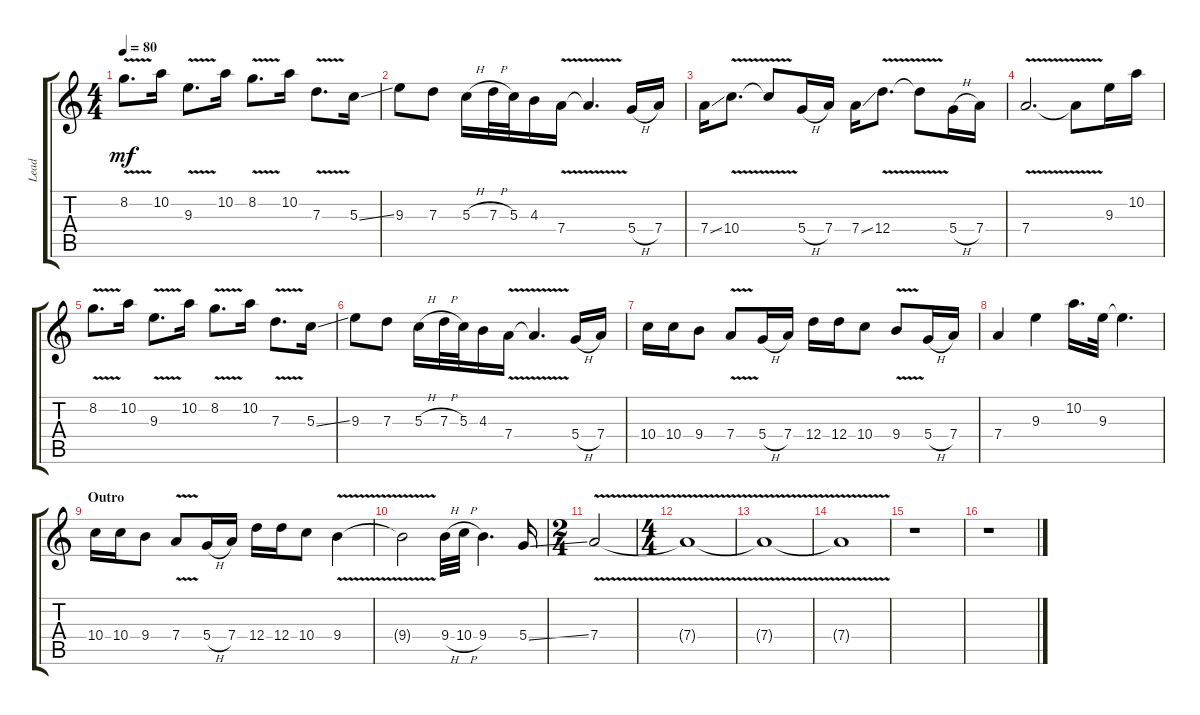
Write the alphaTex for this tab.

\track ("Lead" "Lead") {instrument overdrivenguitar}
\staff {score tabs}
\tuning (E4 B3 G3 D3 A2 E2) {hide}
\ts (4 4)
\tempo 80
\clef g2
\ks c
8.2{v}.8{d dy mf} 10.2.16 9.3{v}.8{d} 10.2.16 8.2{v}.8{d} 10.2.16 7.3{v}.8{d} 5.3{ss}.16 |
9.3.8 7.3.8 5.3{h}.16 7.3{h}.32 5.3.32 4.3.16 7.4{v}.16 7.4{v t}.4{d} 5.4{h}.16 7.4.16 |
7.4{ss}.16 10.4{v}.8{d} 10.4{v t}.8 5.4{h}.16 7.4.16 7.4{ss}.16 12.4{v}.8{d} 12.4{v t}.8 5.4{h}.16 7.4.16 |
7.4{v}.2{d} 7.4{v t}.8 9.3.16 10.2.16 |
8.2{v}.8{d} 10.2.16 9.3{v}.8{d} 10.2.16 8.2{v}.8{d} 10.2.16 7.3{v}.8{d} 5.3{ss}.16 |
9.3.8 7.3.8 5.3{h}.16 7.3{h}.32 5.3.32 4.3.16 7.4{v}.16 7.4{v t}.4{d} 5.4{h}.16 7.4.16 |
10.4.16 10.4.16 9.4.8 7.4{v}.8 5.4{h}.16 7.4.16 12.4.16 12.4.16 10.4.8 9.4{v}.8 5.4{h}.16 7.4.16 |
7.4.4 9.3.4 10.2.16{d} 9.3.32 9.3{t}.4{d} |
\section ("" "Outro")
10.4.16 10.4.16 9.4.8 7.4{v}.8 5.4{h}.16 7.4.16 12.4.16 12.4.16 10.4.8 9.4{v}.4 |
9.4{v t}.2 9.4{h}.32 10.4{h}.32 9.4.4{d} 5.4{ss}.16 |
\ts (2 4)
7.4{v}.2 |
\ts (4 4)
7.4{v t}.1 |
7.4{v t}.1 |
7.4{v t}.1 |
r.1 |
r.1
